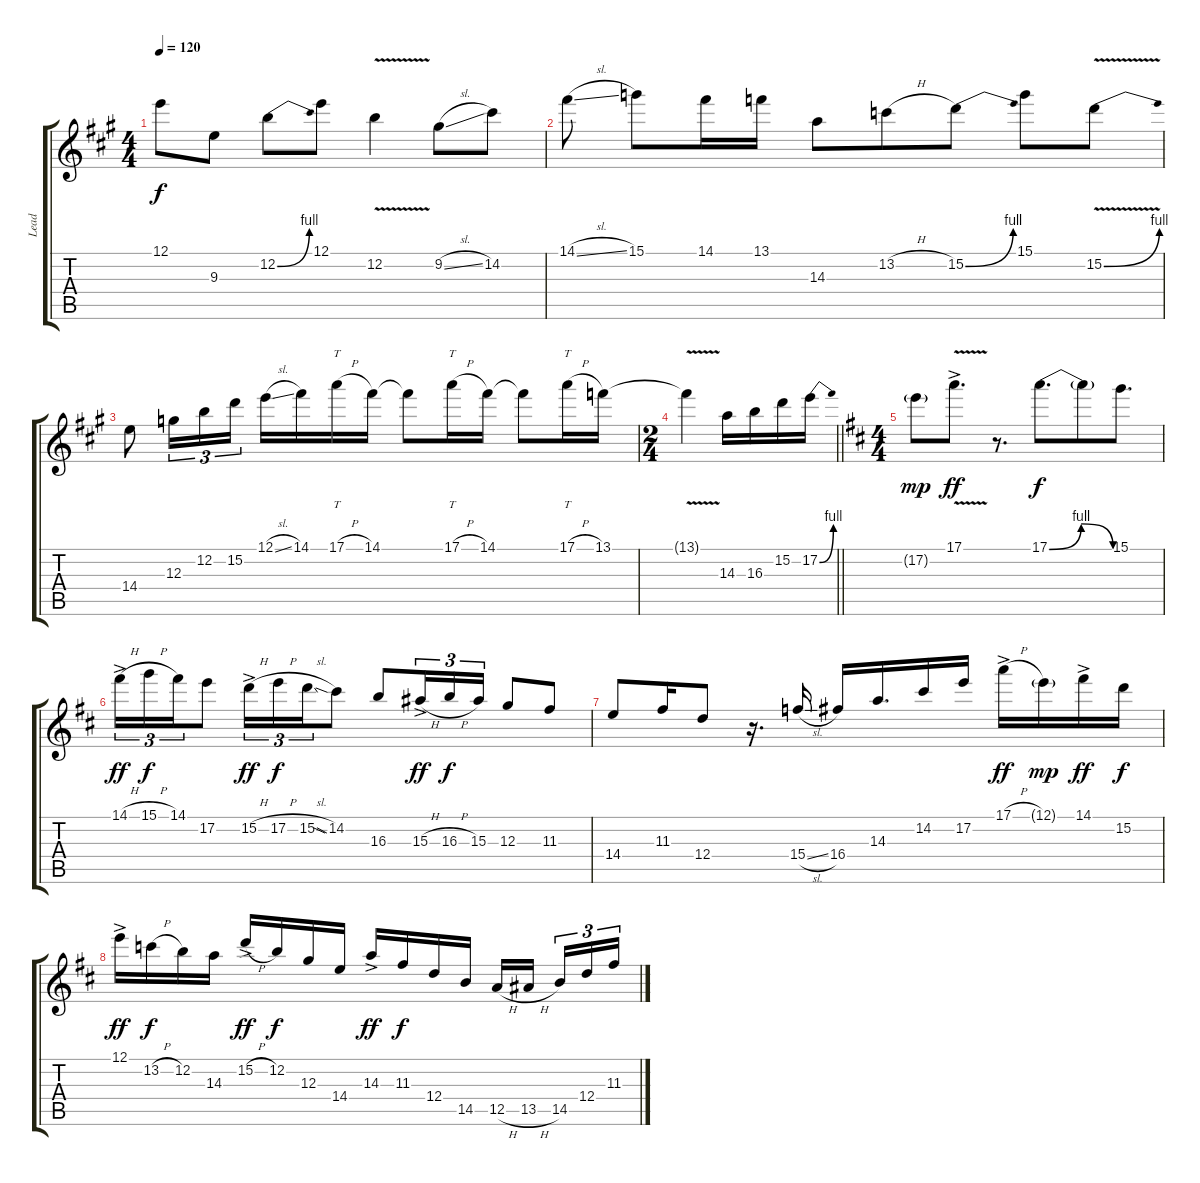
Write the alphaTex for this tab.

\track ("Lead" "Lead") {instrument overdrivenguitar}
\staff {score tabs}
\tuning (E4 B3 G3 D3 A2 E2) {hide}
\ts (4 4)
\tempo 120
\clef g2
\ks a
12.1.8{dy f} 9.3.8 12.2{be (bend 0 0 60 4)}.8 12.1.8{beam merge} 12.2{v}.4{beam merge} 9.2{sl}.8 14.2.8 |
14.1{sl}.8{beam split} 15.1.8{beam merge} 14.1.16 13.1.16{beam split} 14.3.8{beam merge} 13.2{h}.8 15.2{be (bend 0 0 60 4)}.8 15.1.8 15.2{be (bend 0 0 60 4) v}.8 |
14.4.8 12.3.16{tu (3 2) beam merge} 12.2.16{tu (3 2)} 15.2.16{tu (3 2) beam split} 12.1{sl}.16 14.1.16 17.1{h}.16{tt} 14.1.16 14.1{t}.8 17.1{h}.16{tt} 14.1.16 14.1{t}.8 17.1{h}.16{tt} 13.1.16 |
\ts (2 4)
\barLineRight lightlight
13.1{v t}.4 14.3.16 16.3.16 15.2.16 17.2{be (bend 0 0 60 4)}.16 |
\ts (4 4)
\ks d
17.2{g}.8{dy mp} 17.1{v ac}.8{d dy ff} r.8{d} 17.1{be (bendrelease 0 0 30 4 30 4 60 0)}.8{d dy f} 17.1{t}.8{beam merge} 15.1.8{d} |
14.1{h ac}.16{tu (3 2) dy ff} 15.1{h}.16{tu (3 2) dy f beam merge} 14.1.16{tu (3 2) beam merge} 17.2.8 15.2{h ac}.16{tu (3 2) dy ff} 17.2{h}.16{tu (3 2) dy f beam merge} 15.2{sl}.16{tu (3 2) beam merge} 14.2{sia}.8{beam split} 16.3.8{beam Up beam merge} 15.3{h ac}.16{tu (3 2) dy ff beam Up beam merge} 16.3{h}.16{tu (3 2) dy f beam Up beam merge} 15.3.16{tu (3 2) beam Up beam split} 12.3.8{beam Up beam merge} 11.3.8{beam Up} |
14.4.8{beam Up} 11.3.16{beam Up beam merge} 12.4.8{beam Up} r.16{d beam merge} 15.4{sl}.16{beam Up beam split} 16.4.16{beam Up beam merge} 14.3.16{d beam merge} 14.2.16{beam merge} 17.2.16{beam split} 17.1{h ac}.16{dy ff} 12.1{g}.16{dy mp beam merge} 14.1{ac}.16{dy ff beam merge} 15.2.16{dy f} |
12.1{ac}.16{dy ff beam merge} 13.2{h}.16{dy f beam merge} 12.2.16{beam merge} 14.3.16{beam split} 15.2{h ac}.16{dy ff beam Up beam merge} 12.2.16{dy f beam Up beam merge} 12.3.16{beam Up beam merge} 14.4.16{beam Up beam split} 14.3{ac}.16{dy ff beam Up} 11.3.16{dy f beam Up beam merge} 12.4.16{beam Up beam merge} 14.5.16{beam Up} 12.5{h}.16{beam Up beam merge} 13.5{h}.16{beam Up beam splitsecondary} 14.5.16{tu (3 2) beam Up beam merge} 12.4.16{tu (3 2) beam Up beam merge} 11.3.16{tu (3 2) beam Up}
